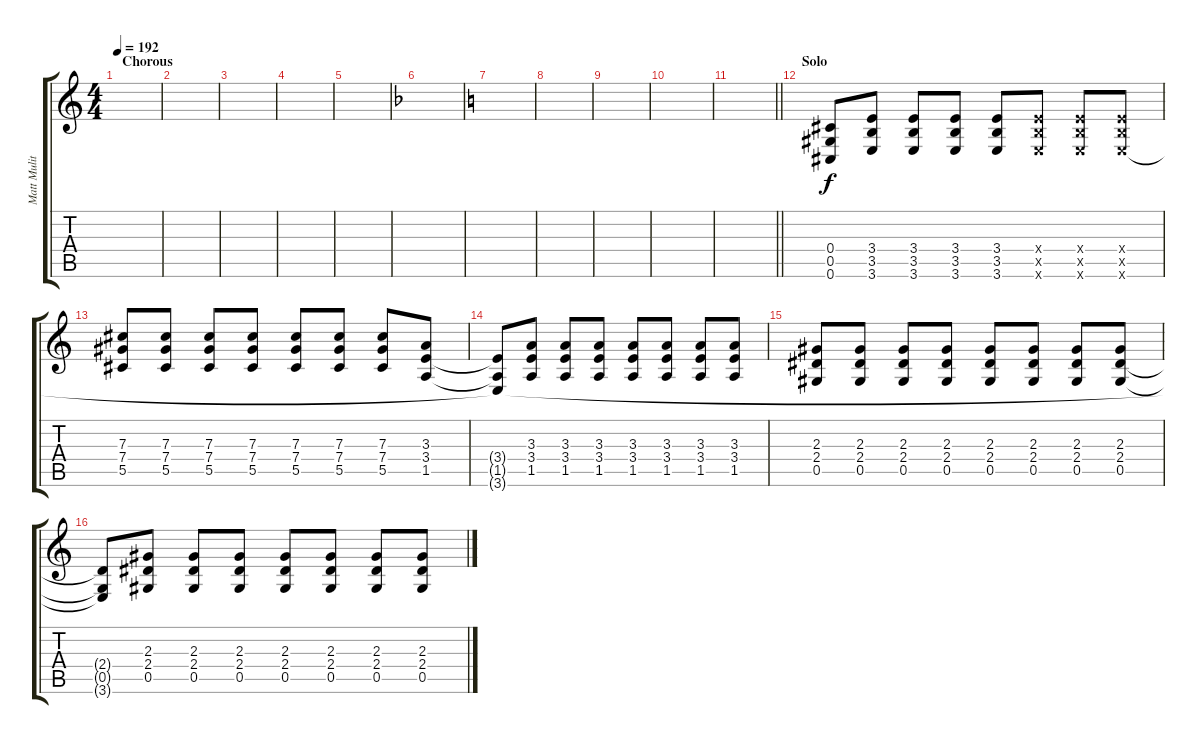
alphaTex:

\track ("Matt Mulit-Track Guitar" "Matt Mulit") {instrument distortionguitar}
\staff {score tabs}
\tuning (Eb4 Bb3 Gb3 Db3 Ab2 Db2) {hide}
\ts (4 4)
\section ("" " Chorous")
\tempo 192
\clef g2
\ks c
|
|
|
|
|
\ks dminor
|
\ks c
|
|
|
|
\barLineRight lightlight
|
\section ("" "Solo")
(0.4 0.5 0.6).8 (3.4 3.5 3.6).8 (3.4 3.5 3.6).8 (3.4 3.5 3.6).8 (3.4 3.5 3.6).8 (3.4{x} 3.5{x} 3.6{x}).8 (3.4{x} 3.5{x} 3.6{x}).8 (3.4{x} 3.5{x} 3.6{x}).8 |
(7.3 7.4 5.5).8 (7.3 7.4 5.5).8 (7.3 7.4 5.5).8 (7.3 7.4 5.5).8 (7.3 7.4 5.5).8 (7.3 7.4 5.5).8 (7.3 7.4 5.5).8 (3.3 3.4 1.5).8 |
(3.4{t} 1.5{t} 3.6{t}).8 (3.3 3.4 1.5).8 (3.3 3.4 1.5).8 (3.3 3.4 1.5).8 (3.3 3.4 1.5).8 (3.3 3.4 1.5).8 (3.3 3.4 1.5).8 (3.3 3.4 1.5).8 |
(2.3 2.4 0.5).8 (2.3 2.4 0.5).8 (2.3 2.4 0.5).8 (2.3 2.4 0.5).8 (2.3 2.4 0.5).8 (2.3 2.4 0.5).8 (2.3 2.4 0.5).8 (2.3 2.4 0.5).8 |
(2.4{t} 0.5{t} 3.6{t}).8 (2.3 2.4 0.5).8 (2.3 2.4 0.5).8 (2.3 2.4 0.5).8 (2.3 2.4 0.5).8 (2.3 2.4 0.5).8 (2.3 2.4 0.5).8 (2.3 2.4 0.5).8
